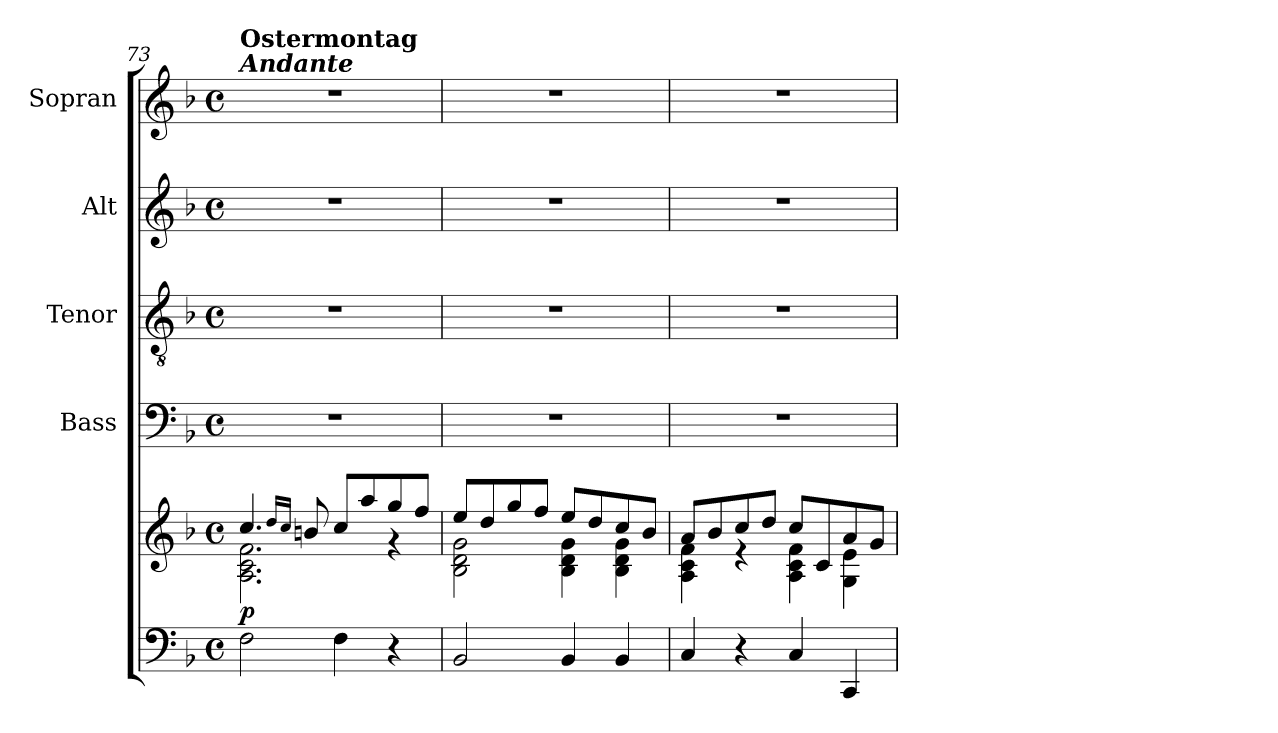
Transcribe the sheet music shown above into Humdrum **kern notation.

**kern	**kern	**dynam	**kern	**kern	**kern	**kern
*part5	*part5	*part5	*part4	*part3	*part2	*part1
*staff6	*staff5	*staff5/6	*staff4	*staff3	*staff2	*staff1
*	*	*	*I"Bass	*I"Tenor	*I"Alt	*I"Sopran
*	*	*	*I'B.	*I'T.	*I'A.	*I'S.
!!LO:PB:g=z
*clefF4	*clefG2	*	*clefF4	*clefGv2	*clefG2	*clefG2
*k[b-]	*k[b-]	*	*k[b-]	*k[b-]	*k[b-]	*k[b-]
*F:	*F:	*	*F:	*F:	*F:	*F:
*M4/4	*M4/4	*	*M4/4	*M4/4	*M4/4	*M4/4
*met(c)	*met(c)	*	*met(c)	*met(c)	*met(c)	*met(c)
=73	=73	=73	=73	=73	=73	=73
*	*^	*	*	*	*	*
!	!	!	!	!	!	!	!LO:TX:a:Bi:t=Andante
!	!	!	!	!	!	!	!LO:TX:a:B:t=Ostermontag
!	!	!	!LO:DY:a=2	!	!	!	!
2F\	4.cc!/	2.A\ 2.c\ 2.f\	p	1r	1r	1r	1r
.	16qdd/LL	.	.	.	.	.	.
.	16qcc/JJ	.	.	.	.	.	.
.	8bn!/	.	.	.	.	.	.
4F\	8cc!/L	.	.	.	.	.	.
.	8aa!/	.	.	.	.	.	.
4r	8gg!/	4rf	.	.	.	.	.
.	8ff!/J	.	.	.	.	.	.
=74	=74	=74	=74	=74	=74	=74	=74
2BB-/	8ee!/L	2B-\ 2d\ 2g\	.	1r	1r	1r	1r
.	8dd!/	.	.	.	.	.	.
.	8gg!/	.	.	.	.	.	.
.	8ff!/J	.	.	.	.	.	.
4BB-/	8ee!/L	4B-\ 4d\ 4g\	.	.	.	.	.
.	8dd!/	.	.	.	.	.	.
4BB-/	8cc!/	4B-\ 4d\ 4g\	.	.	.	.	.
.	8b-!/J	.	.	.	.	.	.
=75	=75	=75	=75	=75	=75	=75	=75
4C/	8a!/L	4A\ 4c\ 4f\	.	1r	1r	1r	1r
.	8b-!/	.	.	.	.	.	.
4r	8cc!/	4rd	.	.	.	.	.
.	8dd!/J	.	.	.	.	.	.
4C/	8cc!/L	4A\ 4c\ 4f\	.	.	.	.	.
.	8c!/	.	.	.	.	.	.
4CC/	8a!/	4G\ 4e\	.	.	.	.	.
.	8g!/J	.	.	.	.	.	.
*	*v	*v	*	*	*	*	*
=	=	=	=	=	=	=
*-	*-	*-	*-	*-	*-	*-
